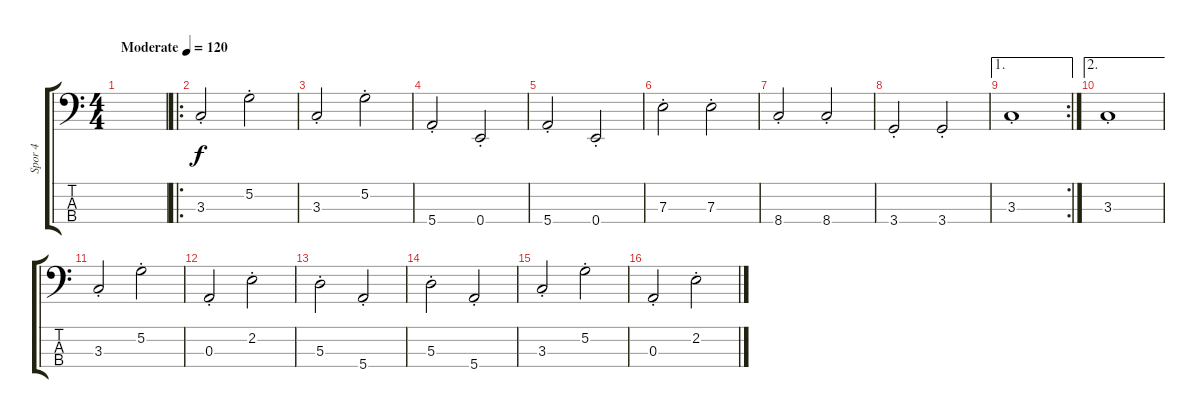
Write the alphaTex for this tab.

\track ("Spor 4" "Spor 4") {instrument electricbassfinger}
\staff {score tabs}
\tuning (G2 D2 A1 E1) {hide}
\ts (4 4)
\tempo (120 "Moderate")
\tempo 205
\tempo (120 "Moderate")
\clef f4
\ks c
|
\ro
3.3{st}.2 5.2{st}.2 |
3.3{st}.2 5.2{st}.2 |
5.4{st}.2 0.4{st}.2 |
5.4{st}.2 0.4{st}.2 |
7.3{st}.2 7.3{st}.2 |
8.4{st}.2 8.4{st}.2 |
3.4{st}.2 3.4{st}.2 |
\ae 1
\rc 2
3.3{st}.1 |
\ae 2
3.3{st}.1 |
3.3{st}.2 5.2{st}.2 |
0.3{st}.2 2.2{st}.2 |
5.3{st}.2 5.4{st}.2 |
5.3{st}.2 5.4{st}.2 |
3.3{st}.2 5.2{st}.2 |
0.3{st}.2 2.2{st}.2
